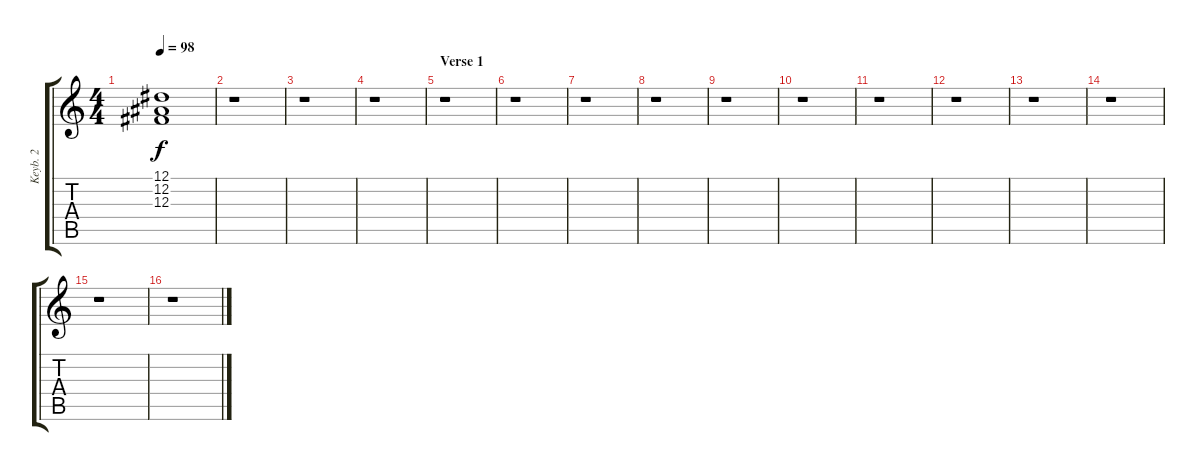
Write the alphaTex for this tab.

\track ("Keyb. 2" "Keyb. 2") {instrument synthstrings1}
\staff {score tabs}
\tuning (Eb4 Bb3 Gb3 Db3 Ab2 Eb2) {hide}
\ts (4 4)
\tempo 98
\clef g2
\ks c
(12.1{t} 12.2{t} 12.3{t}).1{dy f} |
r.1 |
r.1 |
r.1 |
\section ("" "Verse 1")
r.1 |
r.1 |
r.1 |
r.1 |
r.1 |
r.1 |
r.1 |
r.1 |
r.1 |
r.1 |
r.1 |
r.1
